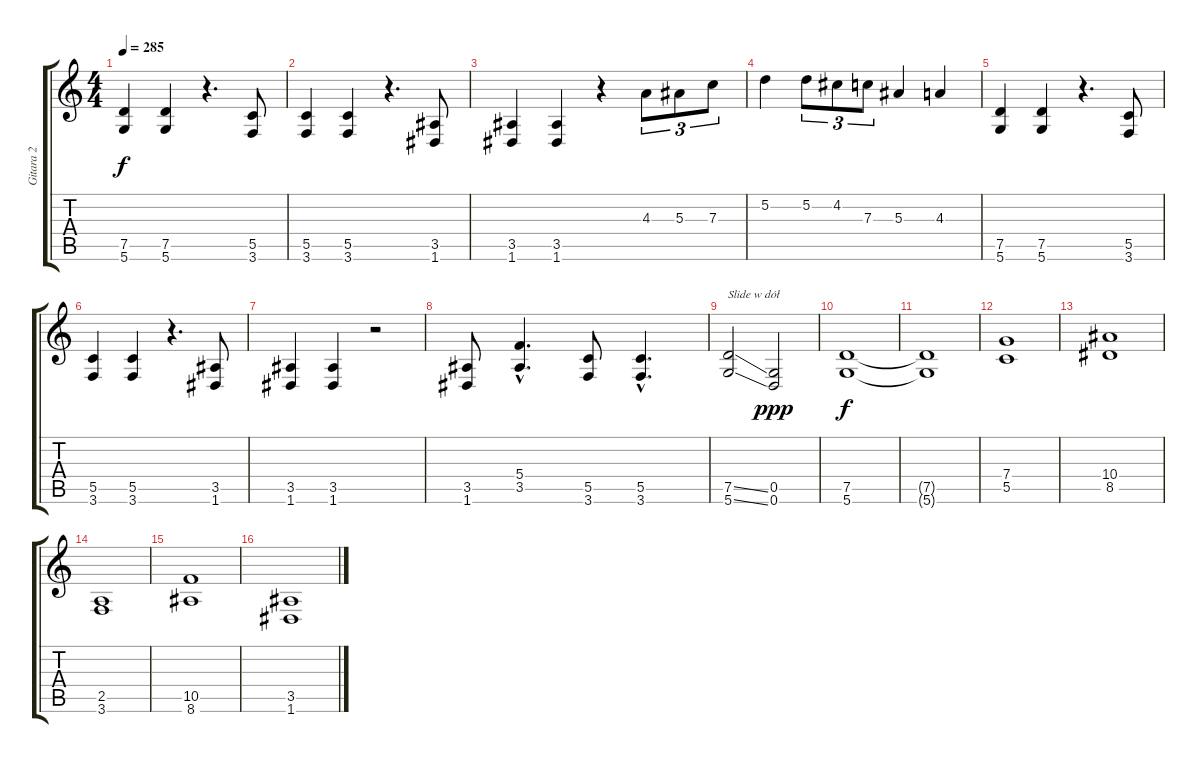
\track ("Gitara 2" "Gitara 2") {instrument distortionguitar}
\staff {score tabs}
\tuning (D4 A3 F3 C3 G2 D2) {hide}
\ts (4 4)
\tempo 285
\clef g2
\ks c
(7.5 5.6).4{dy f} (7.5 5.6).4 r.4{d} (5.5 3.6).8 |
(5.5 3.6).4 (5.5 3.6).4 r.4{d} (3.5 1.6).8 |
(3.5 1.6).4 (3.5 1.6).4 r.4 4.3.8{tu (3 2)} 5.3.8{tu (3 2)} 7.3.8{tu (3 2)} |
5.2.4 5.2.8{tu (3 2)} 4.2.8{tu (3 2)} 7.3.8{tu (3 2)} 5.3.4 4.3.4 |
(7.5 5.6).4 (7.5 5.6).4 r.4{d} (5.5 3.6).8 |
(5.5 3.6).4 (5.5 3.6).4 r.4{d} (3.5 1.6).8 |
(3.5 1.6).4 (3.5 1.6).4 r.2 |
(3.5 1.6).8 (5.4{hac} 3.5{hac}).4{d} (5.5 3.6).8 (5.5{hac} 3.6{hac}).4{d} |
(7.5{ss} 5.6{ss}).2{txt "Slide w dół"} (0.5 0.6).2{dy ppp} |
(7.5 5.6).1{dy f} |
(7.5{t} 5.6{t}).1 |
(7.4 5.5).1 |
(10.4 8.5).1 |
(2.5 3.6).1 |
(10.5 8.6).1 |
(3.5 1.6).1
